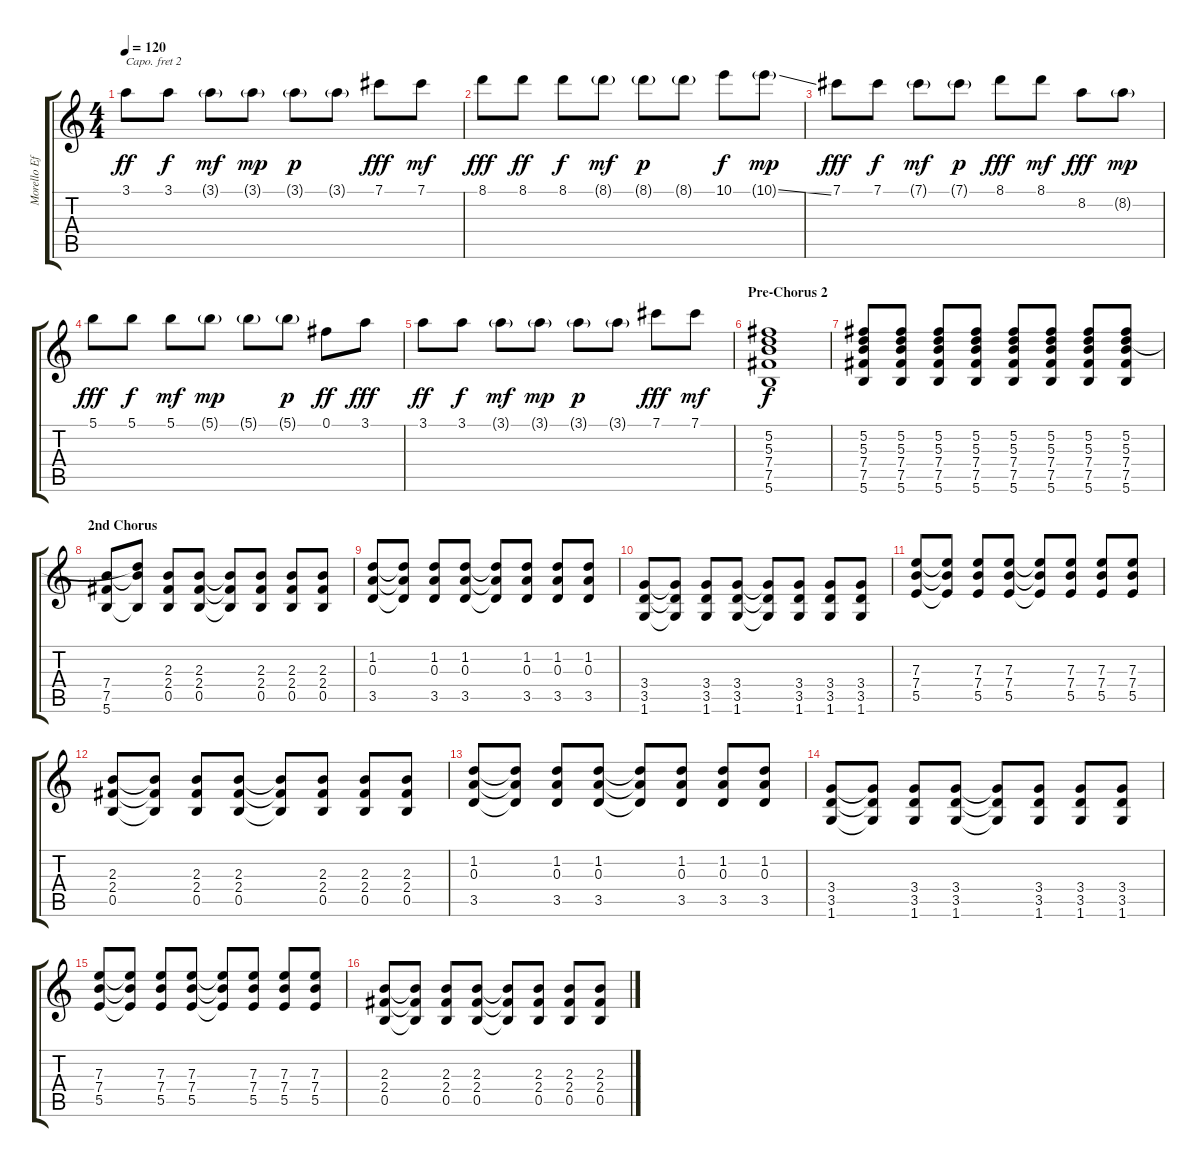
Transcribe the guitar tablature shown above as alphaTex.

\track ("Morello Effects" "Morello Ef") {instrument electricguitarclean}
\staff {score tabs}
\capo 2
\tuning (E4 B3 G3 D3 A2 E2) {hide}
\ts (4 4)
\tempo 120
\clef g2
\ks c
3.1.8{dy ff} 3.1.8{dy f} 3.1{g}.8{dy mf} 3.1{g}.8{dy mp} 3.1{g}.8{dy p} 3.1{g}.8 7.1.8{dy fff} 7.1.8{dy mf} |
8.1.8{dy fff} 8.1.8{dy ff} 8.1.8{dy f} 8.1{g}.8{dy mf} 8.1{g}.8{dy p} 8.1{g}.8 10.1.8{dy f} 10.1{ss g}.8{dy mp} |
7.1.8{dy fff} 7.1.8{dy f} 7.1{g}.8{dy mf} 7.1{g}.8{dy p} 8.1.8{dy fff} 8.1.8{dy mf} 8.2.8{dy fff} 8.2{g}.8{dy mp} |
5.1.8{dy fff} 5.1.8{dy f} 5.1.8{dy mf} 5.1{g}.8{dy mp} 5.1{g}.8 5.1{g}.8{dy p} 0.1.8{dy ff} 3.1.8{dy fff} |
3.1.8{dy ff} 3.1.8{dy f} 3.1{g}.8{dy mf} 3.1{g}.8{dy mp} 3.1{g}.8{dy p} 3.1{g}.8 7.1.8{dy fff} 7.1.8{dy mf} |
\section ("" "Pre-Chorus 2")
(5.2 5.3 7.4 7.5 5.6).1{dy f volume 12 instrument distortionguitar} |
(5.2 5.3 7.4 7.5 5.6).8 (5.2 5.3 7.4 7.5 5.6).8 (5.2 5.3 7.4 7.5 5.6).8 (5.2 5.3 7.4 7.5 5.6).8 (5.2 5.3 7.4 7.5 5.6).8 (5.2 5.3 7.4 7.5 5.6).8 (5.2 5.3 7.4 7.5 5.6).8 (5.2 5.3 7.4 7.5 5.6).8 |
\section ("" "2nd Chorus")
(7.4 7.5 5.6).8{instrument distortionguitar} (5.3{t} 7.4{t} 5.6{t}).8 (2.3 2.4 0.5).8 (2.3 2.4 0.5).8 (2.3{t} 2.4{t} 0.5{t}).8 (2.3 2.4 0.5).8 (2.3 2.4 0.5).8 (2.3 2.4 0.5).8 |
(1.2 0.3 3.5).8 (1.2{t} 0.3{t} 3.5{t}).8 (1.2 0.3 3.5).8 (1.2 0.3 3.5).8 (1.2{t} 0.3{t} 3.5{t}).8 (1.2 0.3 3.5).8 (1.2 0.3 3.5).8 (1.2 0.3 3.5).8 |
(3.4 3.5 1.6).8 (3.4{t} 3.5{t} 1.6{t}).8 (3.4 3.5 1.6).8 (3.4 3.5 1.6).8 (3.4{t} 3.5{t} 1.6{t}).8 (3.4 3.5 1.6).8 (3.4 3.5 1.6).8 (3.4 3.5 1.6).8 |
(7.3 7.4 5.5).8 (7.3{t} 7.4{t} 5.5{t}).8 (7.3 7.4 5.5).8 (7.3 7.4 5.5).8 (7.3{t} 7.4{t} 5.5{t}).8 (7.3 7.4 5.5).8 (7.3 7.4 5.5).8 (7.3 7.4 5.5).8 |
(2.3 2.4 0.5).8 (2.3{t} 2.4{t} 0.5{t}).8 (2.3 2.4 0.5).8 (2.3 2.4 0.5).8 (2.3{t} 2.4{t} 0.5{t}).8 (2.3 2.4 0.5).8 (2.3 2.4 0.5).8 (2.3 2.4 0.5).8 |
(1.2 0.3 3.5).8 (1.2{t} 0.3{t} 3.5{t}).8 (1.2 0.3 3.5).8 (1.2 0.3 3.5).8 (1.2{t} 0.3{t} 3.5{t}).8 (1.2 0.3 3.5).8 (1.2 0.3 3.5).8 (1.2 0.3 3.5).8 |
(3.4 3.5 1.6).8 (3.4{t} 3.5{t} 1.6{t}).8 (3.4 3.5 1.6).8 (3.4 3.5 1.6).8 (3.4{t} 3.5{t} 1.6{t}).8 (3.4 3.5 1.6).8 (3.4 3.5 1.6).8 (3.4 3.5 1.6).8 |
(7.3 7.4 5.5).8 (7.3{t} 7.4{t} 5.5{t}).8 (7.3 7.4 5.5).8 (7.3 7.4 5.5).8 (7.3{t} 7.4{t} 5.5{t}).8 (7.3 7.4 5.5).8 (7.3 7.4 5.5).8 (7.3 7.4 5.5).8 |
(2.3 2.4 0.5).8 (2.3{t} 2.4{t} 0.5{t}).8 (2.3 2.4 0.5).8 (2.3 2.4 0.5).8 (2.3{t} 2.4{t} 0.5{t}).8 (2.3 2.4 0.5).8 (2.3 2.4 0.5).8 (2.3 2.4 0.5).8
